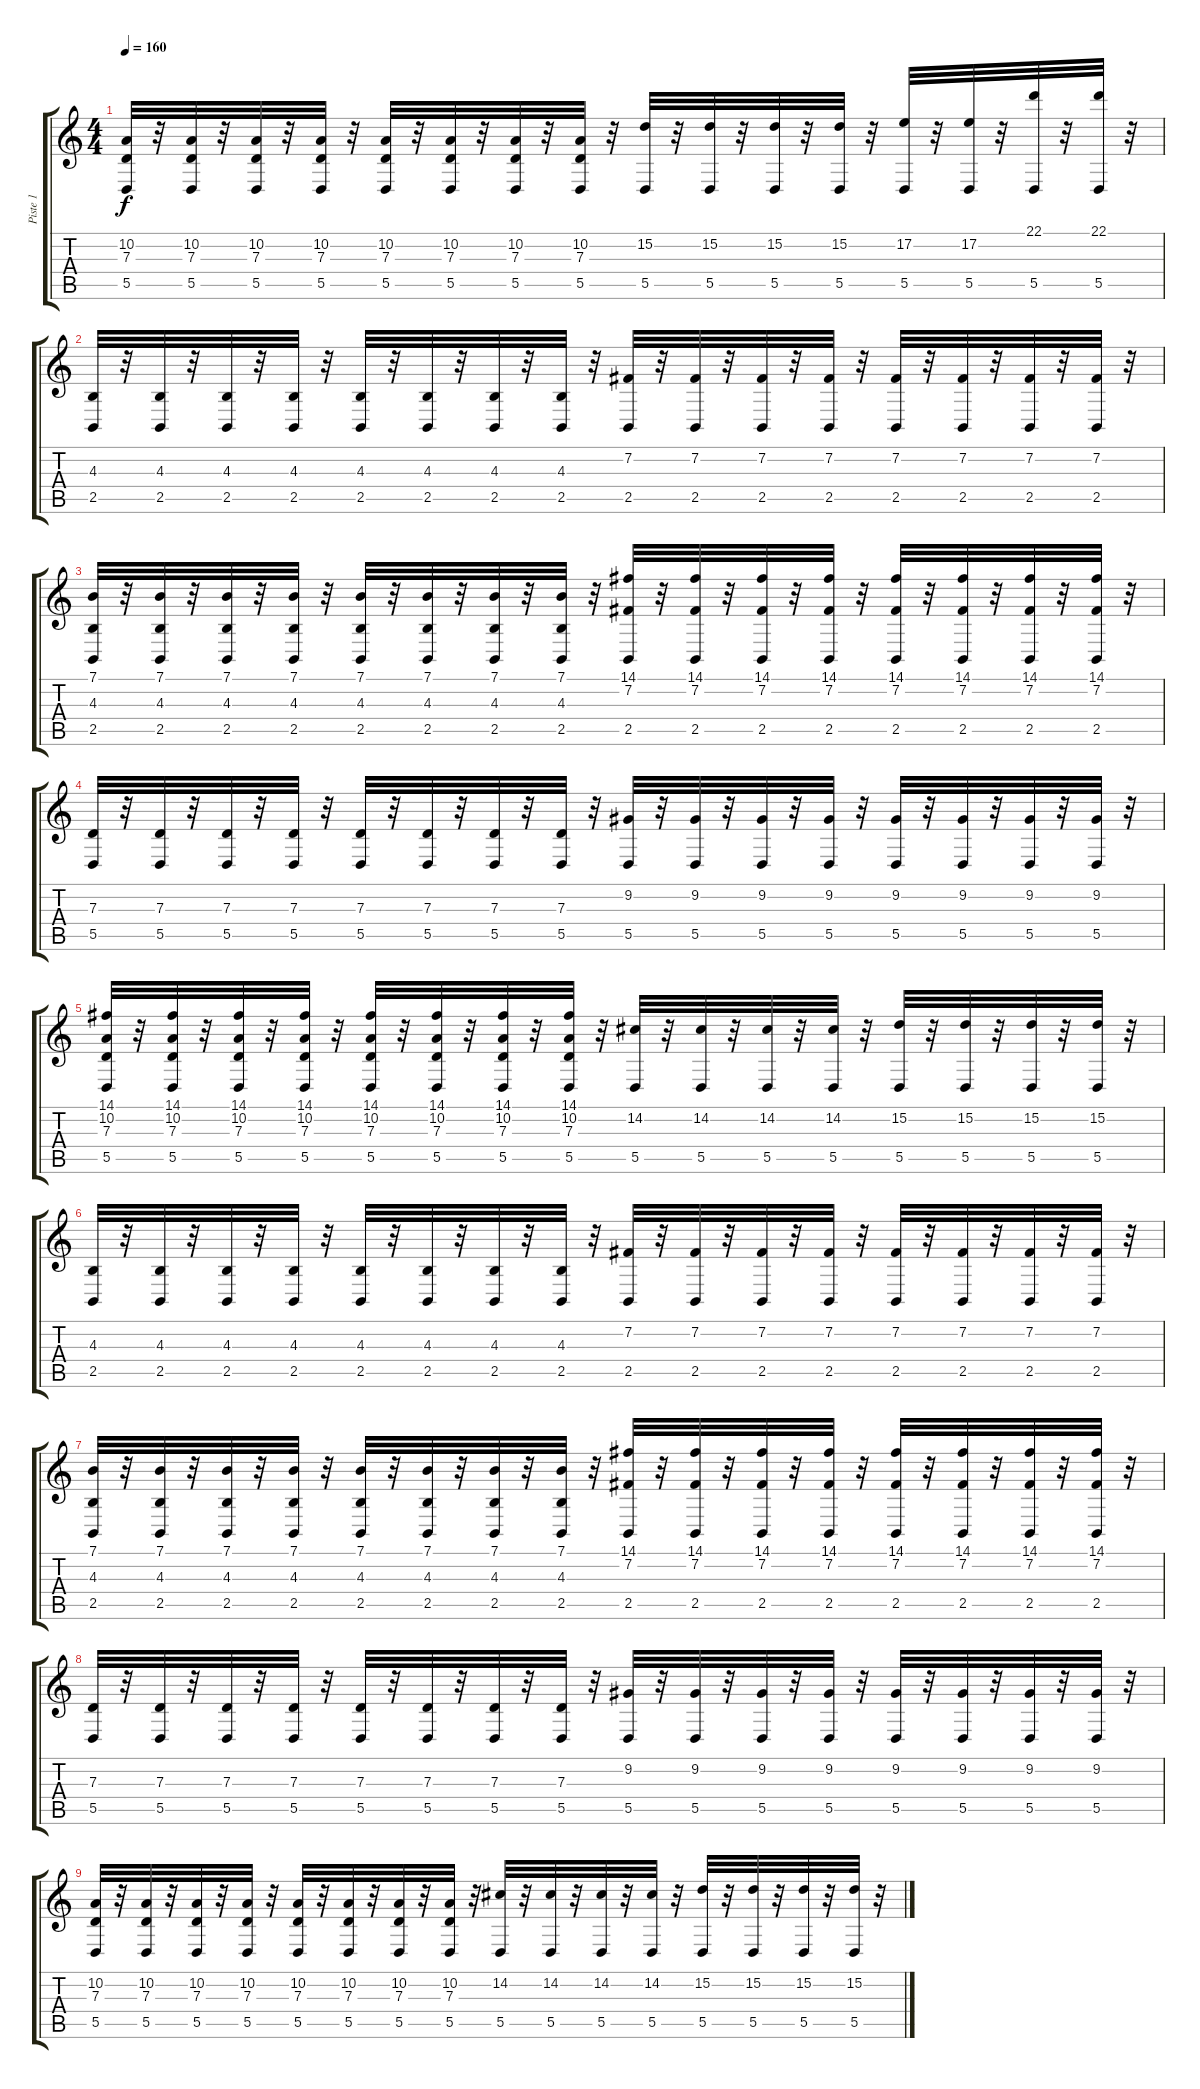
\track ("Piste 1" "Piste 1") {instrument lead1square}
\staff {score tabs}
\tuning (E4 B3 G3 D3 A2 E2) {hide}
\ts (4 4)
\tempo 160
\clef g2
\ks c
(10.2 7.3 5.5).32{dy f balance 16} r.32 (10.2 7.3 5.5).32 r.32 (10.2 7.3 5.5).32 r.32 (10.2 7.3 5.5).32 r.32 (10.2 7.3 5.5).32 r.32 (10.2 7.3 5.5).32 r.32 (10.2 7.3 5.5).32 r.32 (10.2 7.3 5.5).32 r.32 (15.2 5.5).32 r.32 (15.2 5.5).32 r.32 (15.2 5.5).32 r.32 (15.2 5.5).32 r.32 (17.2 5.5).32 r.32 (17.2 5.5).32 r.32 (22.1 5.5).32 r.32 (22.1 5.5).32 r.32 |
(4.3 2.5).32{balance 0} r.32 (4.3 2.5).32 r.32 (4.3 2.5).32 r.32 (4.3 2.5).32 r.32 (4.3 2.5).32 r.32 (4.3 2.5).32 r.32 (4.3 2.5).32 r.32 (4.3 2.5).32 r.32 (7.2 2.5).32 r.32 (7.2 2.5).32 r.32 (7.2 2.5).32 r.32 (7.2 2.5).32 r.32 (7.2 2.5).32 r.32 (7.2 2.5).32 r.32 (7.2 2.5).32 r.32 (7.2 2.5).32 r.32 |
(7.1 4.3 2.5).32{balance 16} r.32 (7.1 4.3 2.5).32 r.32 (7.1 4.3 2.5).32 r.32 (7.1 4.3 2.5).32 r.32 (7.1 4.3 2.5).32 r.32 (7.1 4.3 2.5).32 r.32 (7.1 4.3 2.5).32 r.32 (7.1 4.3 2.5).32 r.32 (14.1 7.2 2.5).32 r.32 (14.1 7.2 2.5).32 r.32 (14.1 7.2 2.5).32 r.32 (14.1 7.2 2.5).32 r.32 (14.1 7.2 2.5).32 r.32 (14.1 7.2 2.5).32 r.32 (14.1 7.2 2.5).32 r.32 (14.1 7.2 2.5).32 r.32 |
(7.3 5.5).32{balance 0} r.32 (7.3 5.5).32 r.32 (7.3 5.5).32 r.32 (7.3 5.5).32 r.32 (7.3 5.5).32 r.32 (7.3 5.5).32 r.32 (7.3 5.5).32 r.32 (7.3 5.5).32 r.32 (9.2 5.5).32 r.32 (9.2 5.5).32 r.32 (9.2 5.5).32 r.32 (9.2 5.5).32 r.32 (9.2 5.5).32 r.32 (9.2 5.5).32 r.32 (9.2 5.5).32 r.32 (9.2 5.5).32 r.32 |
(14.1 10.2 7.3 5.5).32{balance 16} r.32 (14.1 10.2 7.3 5.5).32 r.32 (14.1 10.2 7.3 5.5).32 r.32 (14.1 10.2 7.3 5.5).32 r.32 (14.1 10.2 7.3 5.5).32 r.32 (14.1 10.2 7.3 5.5).32 r.32 (14.1 10.2 7.3 5.5).32 r.32 (14.1 10.2 7.3 5.5).32 r.32 (14.2 5.5).32 r.32 (14.2 5.5).32 r.32 (14.2 5.5).32 r.32 (14.2 5.5).32 r.32 (15.2 5.5).32 r.32 (15.2 5.5).32 r.32 (15.2 5.5).32 r.32 (15.2 5.5).32 r.32 |
(4.3 2.5).32{balance 0} r.32 (4.3 2.5).32 r.32 (4.3 2.5).32 r.32 (4.3 2.5).32 r.32 (4.3 2.5).32 r.32 (4.3 2.5).32 r.32 (4.3 2.5).32 r.32 (4.3 2.5).32 r.32 (7.2 2.5).32 r.32 (7.2 2.5).32 r.32 (7.2 2.5).32 r.32 (7.2 2.5).32 r.32 (7.2 2.5).32 r.32 (7.2 2.5).32 r.32 (7.2 2.5).32 r.32 (7.2 2.5).32 r.32 |
(7.1 4.3 2.5).32{balance 16} r.32 (7.1 4.3 2.5).32 r.32 (7.1 4.3 2.5).32 r.32 (7.1 4.3 2.5).32 r.32 (7.1 4.3 2.5).32 r.32 (7.1 4.3 2.5).32 r.32 (7.1 4.3 2.5).32 r.32 (7.1 4.3 2.5).32 r.32 (14.1 7.2 2.5).32 r.32 (14.1 7.2 2.5).32 r.32 (14.1 7.2 2.5).32 r.32 (14.1 7.2 2.5).32 r.32 (14.1 7.2 2.5).32 r.32 (14.1 7.2 2.5).32 r.32 (14.1 7.2 2.5).32 r.32 (14.1 7.2 2.5).32 r.32 |
(7.3 5.5).32{balance 0} r.32 (7.3 5.5).32 r.32 (7.3 5.5).32 r.32 (7.3 5.5).32 r.32 (7.3 5.5).32 r.32 (7.3 5.5).32 r.32 (7.3 5.5).32 r.32 (7.3 5.5).32 r.32 (9.2 5.5).32 r.32 (9.2 5.5).32 r.32 (9.2 5.5).32 r.32 (9.2 5.5).32 r.32 (9.2 5.5).32 r.32 (9.2 5.5).32 r.32 (9.2 5.5).32 r.32 (9.2 5.5).32 r.32 |
(10.2 7.3 5.5).32{balance 16} r.32 (10.2 7.3 5.5).32 r.32 (10.2 7.3 5.5).32 r.32 (10.2 7.3 5.5).32 r.32 (10.2 7.3 5.5).32 r.32 (10.2 7.3 5.5).32 r.32 (10.2 7.3 5.5).32 r.32 (10.2 7.3 5.5).32 r.32 (14.2 5.5).32 r.32 (14.2 5.5).32 r.32 (14.2 5.5).32 r.32 (14.2 5.5).32 r.32 (15.2 5.5).32 r.32 (15.2 5.5).32 r.32 (15.2 5.5).32 r.32 (15.2 5.5).32 r.32
